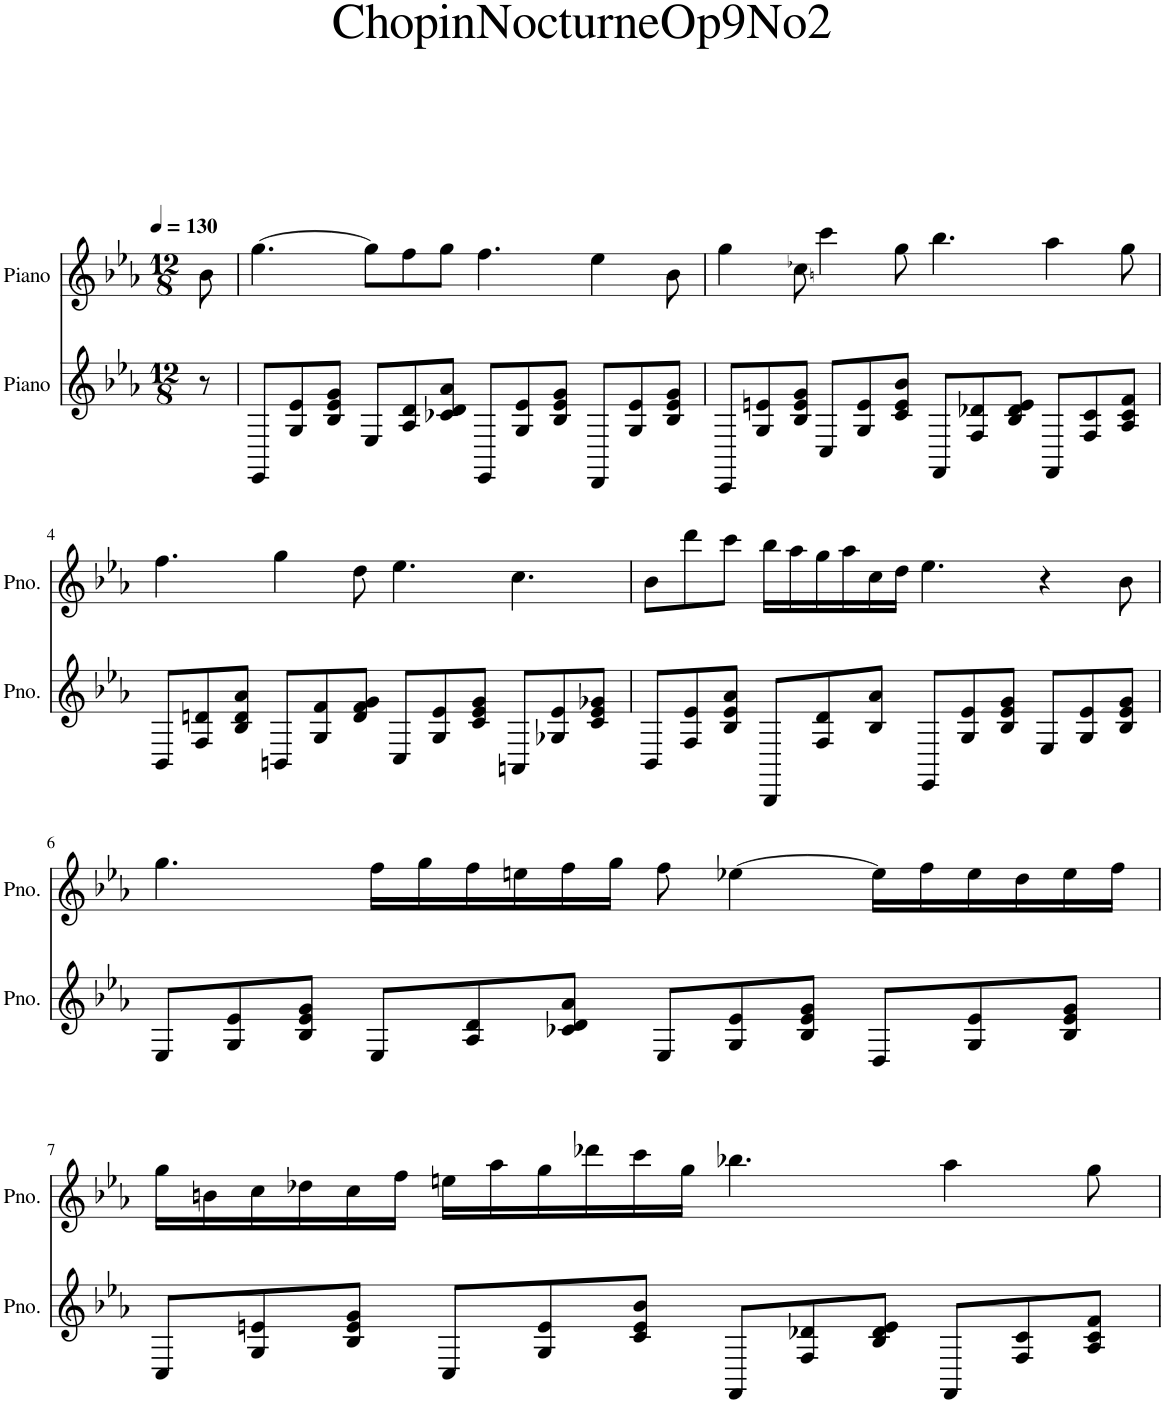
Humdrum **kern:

**kern	**kern
*part2	*part1
*staff2	*staff1
*I"Piano	*I"Piano
*I'Pno.	*I'Pno.
*clefG2	*clefG2
*k[b-e-a-]	*k[b-e-a-]
*M12/8	*M12/8
*MM130	*MM130
=1	=1
8r	8b-\
=2	=2
8EE-/L	[4.gg\
8G/ 8e-/	.
8B-/ 8e-/ 8g/J	.
8E-/L	8gg\L]
8A-/ 8d/	8ff\
8c-X/ 8d/ 8a-/J	8gg\J
8EE-/L	4.ff\
8G/ 8e-/	.
8B-/ 8e-/ 8g/J	.
8DD/L	4ee-\
8G/ 8e-/	.
8B-/ 8e-/ 8g/J	8b-\
=3	=3
*	*^
8CC/L	4gg\	4ryy
8G/ 8en/	.	.
8B-/ 8e/ 8g/J	8cc\	32dd-X!
.	.	32cc!
.	.	32bn!
.	.	32cc!
8C/L	4ccc\	1ryy
8G/ 8e/	.	.
8c/ 8e/ 8b-/J	8gg\	.
8FF/L	4.bb-\	.
8F/ 8d-X/	.	.
8B-/ 8d-/ 8e/J	.	.
8FF/L	4aa-\	.
8F/ 8c/	.	.
8A-/ 8c/ 8f/J	8gg\	8ryy
*	*v	*v
!!LO:LB:g=z
=4	=4
8BB-/L	4.ff\
8F/ 8dn/	.
8B-/ 8d/ 8a-/J	.
8BBn/L	4gg\
8G/ 8f/	.
8d/ 8f/ 8g/J	8dd\
8C/L	4.ee-\
8G/ 8e-/	.
8c/ 8e-/ 8g/J	.
8AAn/L	4.cc\
8G-X/ 8e-/	.
8c/ 8e-/ 8g-X/J	.
=5	=5
8BB-/L	8b-\L
8F/ 8e-/	8ddd\
8B-/ 8e-/ 8a-/J	8ccc\J
8BBB-/L	16bb-\LL
.	16aa-\
8F/ 8d/	16gg\
.	16aa-\
8B-/ 8a-/J	16cc\
.	16dd\JJ
8EE-/L	4.ee-\
8G/ 8e-/	.
8B-/ 8e-/ 8g/J	.
8E-/L	4r
8G/ 8e-/	.
8B-/ 8e-/ 8g/J	8b-\
!!LO:LB:g=z
=6	=6
8E-/L	4.gg\
8G/ 8e-/	.
8B-/ 8e-/ 8g/J	.
8E-/L	16ff\LL
.	16gg\
8A-/ 8d/	16ff\
.	16een\
8c-X/ 8d/ 8a-/J	16ff\
.	16gg\JJ
8E-/L	8ff\
8G/ 8e-/	[4ee-X\
8B-/ 8e-/ 8g/J	.
8D/L	16ee-\LL]
.	16ff\
8G/ 8e-/	16ee-\
.	16dd\
8B-/ 8e-/ 8g/J	16ee-\
.	16ff\JJ
!!LO:LB:g=z
=7	=7
8C/L	16gg\LL
.	16bn\
8G/ 8en/	16cc\
.	16dd-X\
8B-/ 8e/ 8g/J	16cc\
.	16ff\JJ
8C/L	16een\LL
.	16aa-\
8G/ 8e/	16gg\
.	16ddd-X\
8c/ 8e/ 8b-/J	16ccc\
.	16gg\JJ
8FF/L	4.bb-X\
8F/ 8d-X/	.
8B-/ 8d-/ 8e/J	.
8FF/L	4aa-\
8F/ 8c/	.
8A-/ 8c/ 8f/J	8gg\
=	=
*-	*-
